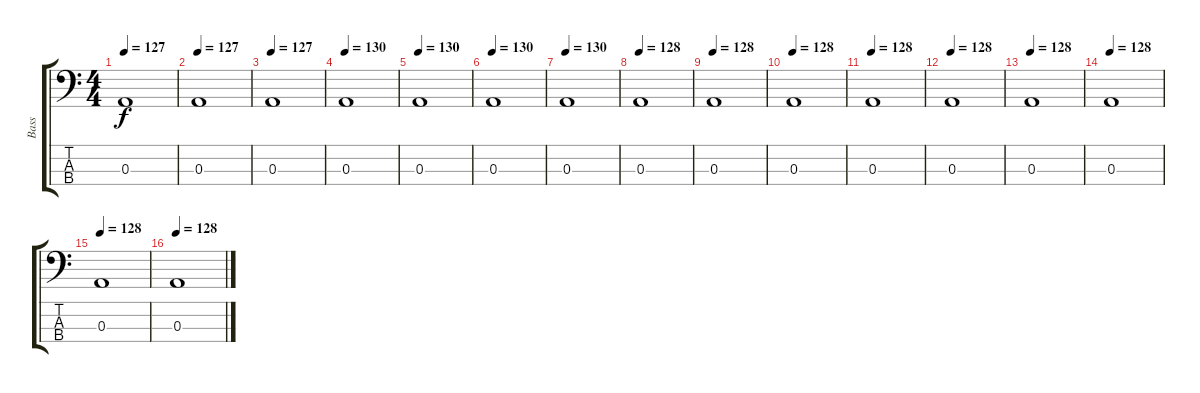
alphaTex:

\track ("Bass" "Bass") {instrument electricbasspick}
\staff {score tabs}
\tuning (G2 D2 A1 E1) {hide}
\ts (4 4)
\tempo 127
\clef f4
\ks c
0.3.1{dy f} |
\tempo 127
0.3.1 |
\tempo 127
0.3.1 |
\tempo 130
0.3.1 |
\tempo 130
0.3.1 |
\tempo 130
0.3.1 |
\tempo 130
0.3.1 |
\tempo 128
0.3.1 |
\tempo 128
0.3.1 |
\tempo 128
0.3.1 |
\tempo 128
0.3.1 |
\tempo 128
0.3.1 |
\tempo 128
0.3.1 |
\tempo 128
0.3.1 |
\tempo 128
0.3.1 |
\tempo 128
0.3.1
